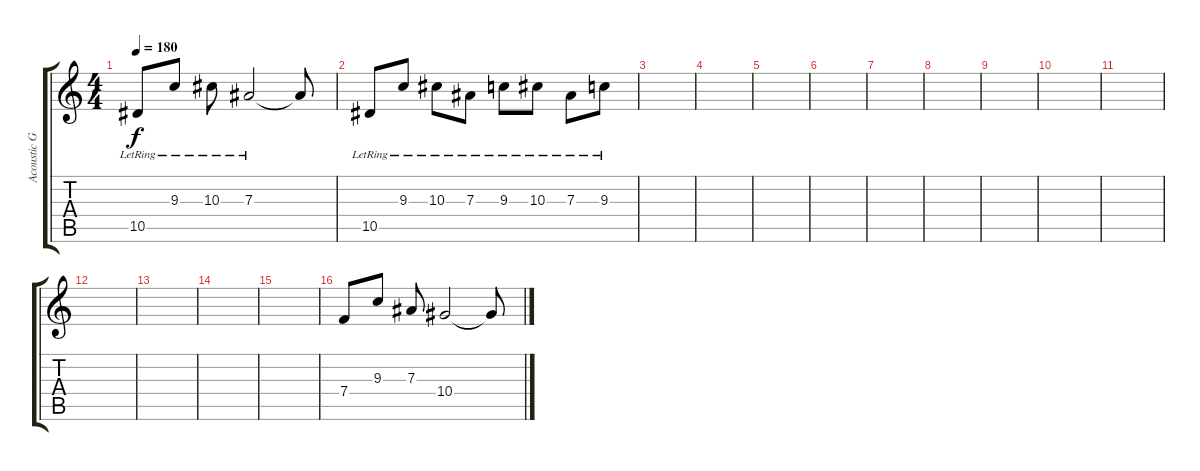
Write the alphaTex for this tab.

\track ("Acoustic Guitar" "Acoustic G") {instrument acousticguitarsteel}
\staff {score tabs}
\tuning (C4 G3 Eb3 Bb2 F2 C2) {hide}
\ts (4 4)
\tempo 180
\clef g2
\ks c
10.5{lr}.8{dy f} 9.3{lr}.8 10.3{lr}.8 7.3{lr}.2 7.3{t}.8 |
10.5{lr}.8 9.3{lr}.8 10.3{lr}.8 7.3{lr}.8 9.3{lr}.8 10.3{lr}.8 7.3{lr}.8 9.3{lr}.8 |
|
|
|
|
|
|
|
|
|
|
|
|
|
7.4.8 9.3.8 7.3.8 10.4.2 10.4{t}.8
